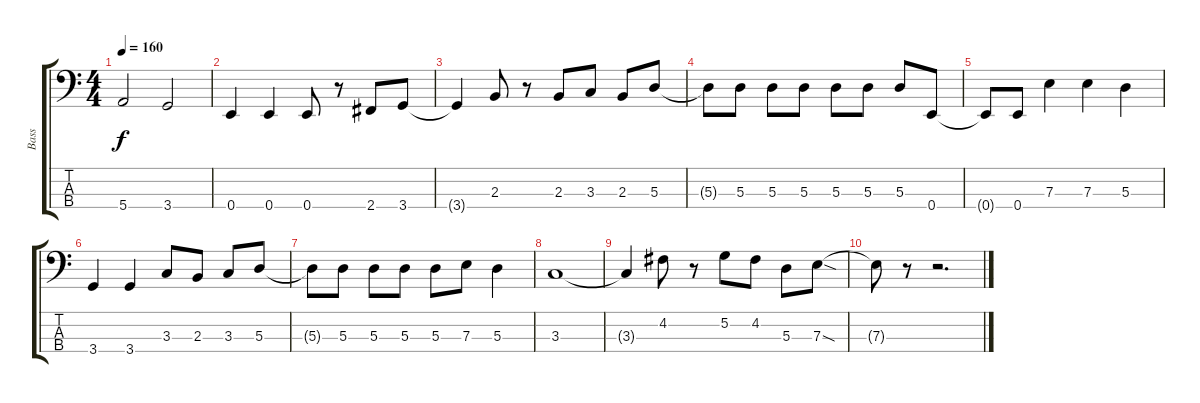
\track ("Bass" "Bass") {instrument electricbasspick}
\staff {score tabs}
\tuning (G2 D2 A1 E1) {hide}
\ts (4 4)
\tempo 160
\clef f4
\ks c
5.4.2{dy f} 3.4.2 |
0.4.4 0.4.4 0.4.8 r.8 2.4.8 3.4.8 |
3.4{t}.4 2.3.8 r.8 2.3.8 3.3.8 2.3.8 5.3.8 |
5.3{t}.8 5.3.8 5.3.8 5.3.8 5.3.8 5.3.8 5.3.8 0.4.8 |
0.4{t}.8 0.4.8 7.3.4 7.3.4 5.3.4 |
3.4.4 3.4.4 3.3.8 2.3.8 3.3.8 5.3.8 |
5.3{t}.8 5.3.8 5.3.8 5.3.8 5.3.8 7.3.8 5.3.4 |
3.3.1 |
3.3{t}.4 4.2.8 r.8 5.2.8 4.2.8 5.3.8 7.3{sod}.8 |
7.3{t}.8 r.8 r.2{d}
